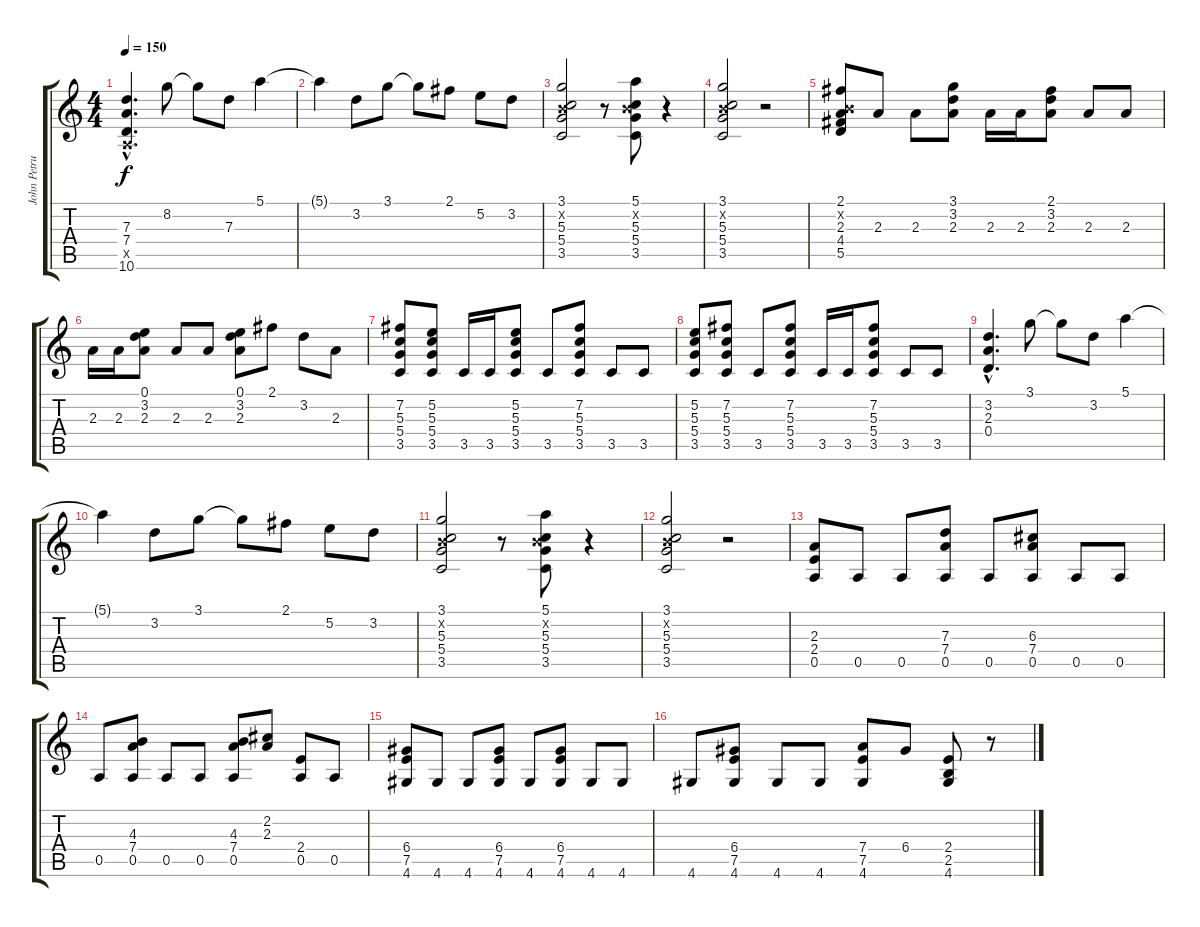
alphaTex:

\track ("John Petrucci: Rhytm" "John Petru") {instrument overdrivenguitar}
\staff {score tabs}
\tuning (E4 B3 G3 D3 A2 E2) {hide}
\ts (4 4)
\tempo 150
\clef g2
\ks c
(7.3{hac} 7.4{hac} 0.5{hac x} 10.6{hac}).4{d dy f} 8.2.8 8.2{t}.8 7.3.8 5.1.4 |
5.1{t}.4 3.2.8 3.1.8 3.1{t}.8 2.1.8 5.2.8 3.2.8 |
(3.1 0.2{x} 5.3 5.4 3.5).2 r.8 (5.1 0.2{x} 5.3 5.4 3.5).8 r.4 |
(3.1 0.2{x} 5.3 5.4 3.5).2 r.2 |
(2.1 0.2{x} 2.3 4.4 5.5).8 2.3.8 2.3.8 (3.1 3.2 2.3).8 2.3.16 2.3.16 (2.1 3.2 2.3).8 2.3.8 2.3.8 |
2.3.16 2.3.16 (0.1 3.2 2.3).8 2.3.8 2.3.8 (0.1 3.2 2.3).8 2.1.8 3.2.8 2.3.8 |
(7.2 5.3 5.4 3.5).8 (5.2 5.3 5.4 3.5).8 3.5.16 3.5.16 (5.2 5.3 5.4 3.5).8 3.5.8 (7.2 5.3 5.4 3.5).8 3.5.8 3.5.8 |
(5.2 5.3 5.4 3.5).8 (7.2 5.3 5.4 3.5).8 3.5.8 (7.2 5.3 5.4 3.5).8 3.5.16 3.5.16 (7.2 5.3 5.4 3.5).8 3.5.8 3.5.8 |
(3.2{hac} 2.3{hac} 0.4{hac}).4{d} 3.1.8 3.1{t}.8 3.2.8 5.1.4 |
5.1{t}.4 3.2.8 3.1.8 3.1{t}.8 2.1.8 5.2.8 3.2.8 |
(3.1 0.2{x} 5.3 5.4 3.5).2 r.8 (5.1 0.2{x} 5.3 5.4 3.5).8 r.4 |
(3.1 0.2{x} 5.3 5.4 3.5).2 r.2 |
(2.3 2.4 0.5).8 0.5.8 0.5.8 (7.3 7.4 0.5).8 0.5.8 (6.3 7.4 0.5).8 0.5.8 0.5.8 |
0.5.8 (4.3 7.4 0.5).8 0.5.8 0.5.8 (4.3 7.4 0.5).8 (2.2 2.3).8 (2.4 0.5).8 0.5.8 |
(6.4 7.5 4.6).8 4.6.8 4.6.8 (6.4 7.5 4.6).8 4.6.8 (6.4 7.5 4.6).8 4.6.8 4.6.8 |
4.6.8 (6.4 7.5 4.6).8 4.6.8 4.6.8 (7.4 7.5 4.6).8 6.4.8 (2.4 2.5 4.6).8 r.8
